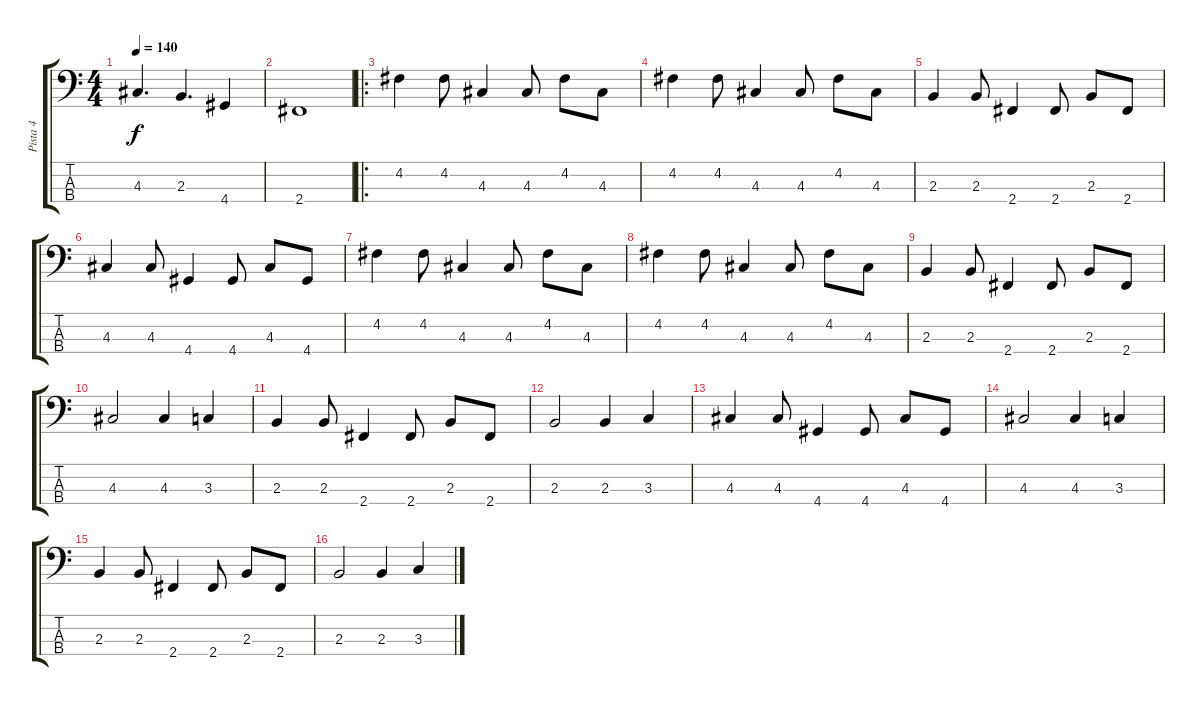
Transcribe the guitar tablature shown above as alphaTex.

\track ("Pista 4" "Pista 4") {instrument electricbassfinger}
\staff {score tabs}
\tuning (G2 D2 A1 E1) {hide}
\ts (4 4)
\tempo 140
\clef f4
\ks c
4.3.4{d dy f} 2.3.4{d} 4.4.4 |
2.4.1 |
\ro
4.2.4 4.2.8 4.3.4 4.3.8 4.2.8 4.3.8 |
4.2.4 4.2.8 4.3.4 4.3.8 4.2.8 4.3.8 |
2.3.4 2.3.8 2.4.4 2.4.8 2.3.8 2.4.8 |
4.3.4 4.3.8 4.4.4 4.4.8 4.3.8 4.4.8 |
4.2.4 4.2.8 4.3.4 4.3.8 4.2.8 4.3.8 |
4.2.4 4.2.8 4.3.4 4.3.8 4.2.8 4.3.8 |
2.3.4 2.3.8 2.4.4 2.4.8 2.3.8 2.4.8 |
4.3.2 4.3.4 3.3.4 |
2.3.4 2.3.8 2.4.4 2.4.8 2.3.8 2.4.8 |
2.3.2 2.3.4 3.3.4 |
4.3.4 4.3.8 4.4.4 4.4.8 4.3.8 4.4.8 |
4.3.2 4.3.4 3.3.4 |
2.3.4 2.3.8 2.4.4 2.4.8 2.3.8 2.4.8 |
2.3.2 2.3.4 3.3.4
